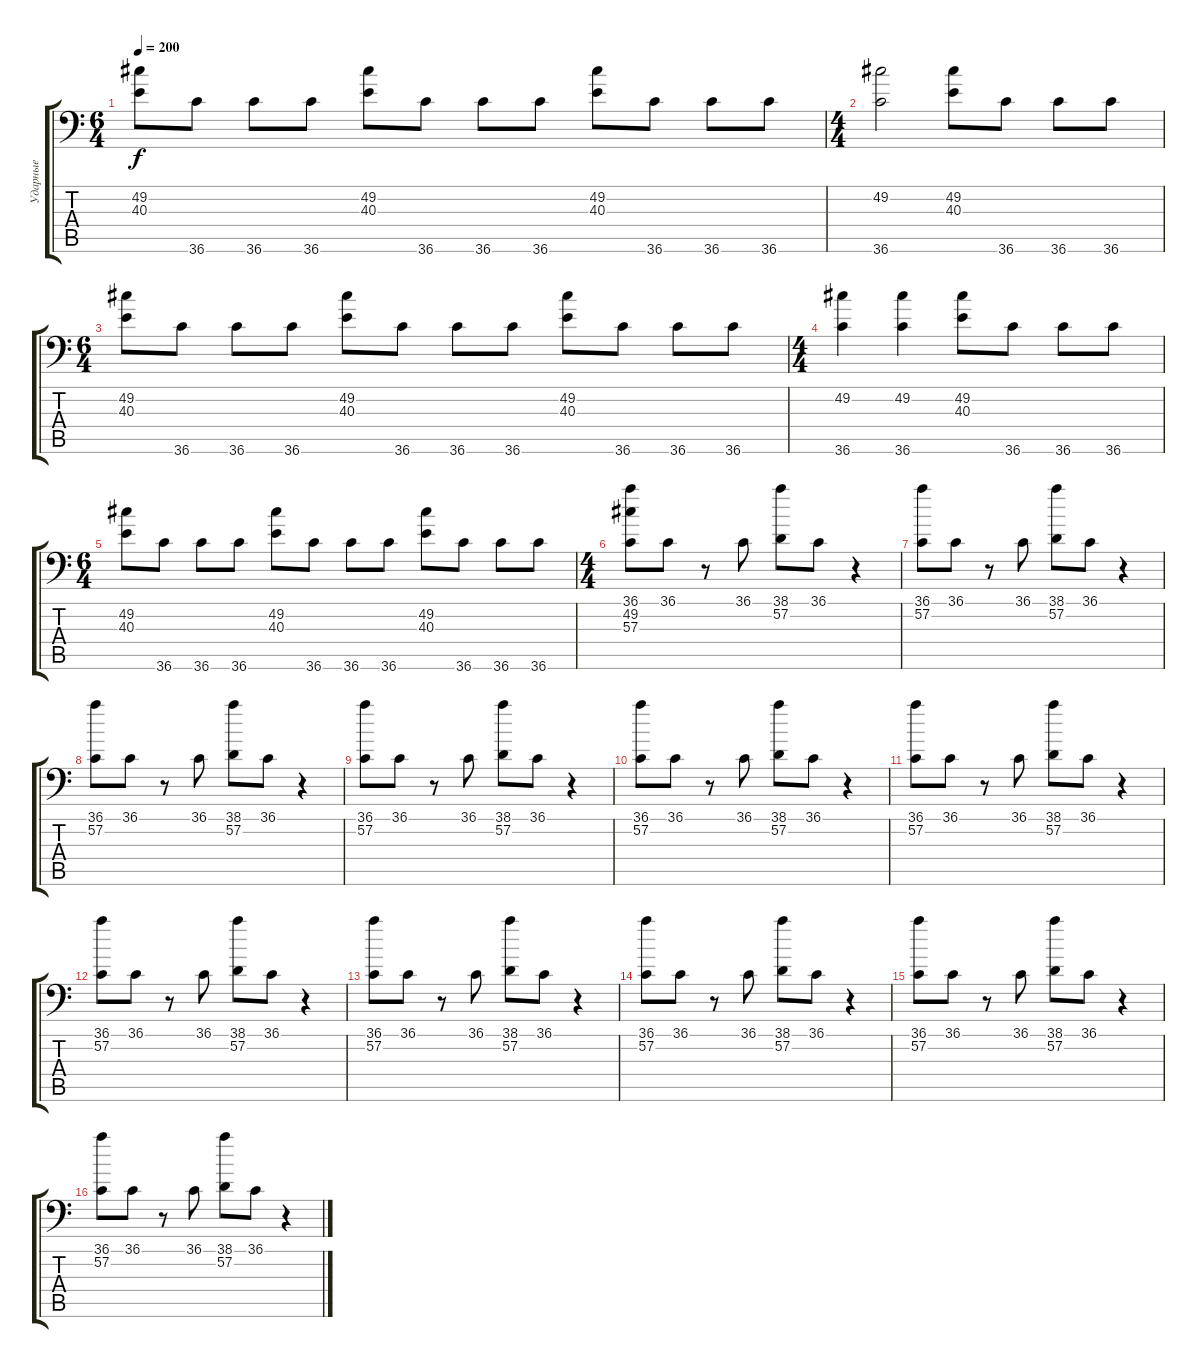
\track ("Ударные" "Ударные") {instrument acousticgrandpiano}
\staff {score tabs}
\tuning (C-1 C-1 C-1 C-1 C-1 C-1) {hide}
\ts (6 4)
\tempo 200
\clef f4
\ks c
(49.2 40.3).8{dy f} 36.6.8 36.6.8 36.6.8 (49.2 40.3).8 36.6.8 36.6.8 36.6.8 (49.2 40.3).8 36.6.8 36.6.8 36.6.8 |
\ts (4 4)
(49.2 36.6).2 (49.2 40.3).8 36.6.8 36.6.8 36.6.8 |
\ts (6 4)
(49.2 40.3).8 36.6.8 36.6.8 36.6.8 (49.2 40.3).8 36.6.8 36.6.8 36.6.8 (49.2 40.3).8 36.6.8 36.6.8 36.6.8 |
\ts (4 4)
(49.2 36.6).4 (49.2 36.6).4 (49.2 40.3).8 36.6.8 36.6.8 36.6.8 |
\ts (6 4)
(49.2 40.3).8 36.6.8 36.6.8 36.6.8 (49.2 40.3).8 36.6.8 36.6.8 36.6.8 (49.2 40.3).8 36.6.8 36.6.8 36.6.8 |
\ts (4 4)
(36.1 49.2 57.3).8 36.1.8 r.8 36.1.8 (38.1 57.2).8 36.1.8 r.4 |
(36.1 57.2).8 36.1.8 r.8 36.1.8 (38.1 57.2).8 36.1.8 r.4 |
(36.1 57.2).8 36.1.8 r.8 36.1.8 (38.1 57.2).8 36.1.8 r.4 |
(36.1 57.2).8 36.1.8 r.8 36.1.8 (38.1 57.2).8 36.1.8 r.4 |
(36.1 57.2).8 36.1.8 r.8 36.1.8 (38.1 57.2).8 36.1.8 r.4 |
(36.1 57.2).8 36.1.8 r.8 36.1.8 (38.1 57.2).8 36.1.8 r.4 |
(36.1 57.2).8 36.1.8 r.8 36.1.8 (38.1 57.2).8 36.1.8 r.4 |
(36.1 57.2).8 36.1.8 r.8 36.1.8 (38.1 57.2).8 36.1.8 r.4 |
(36.1 57.2).8 36.1.8 r.8 36.1.8 (38.1 57.2).8 36.1.8 r.4 |
(36.1 57.2).8 36.1.8 r.8 36.1.8 (38.1 57.2).8 36.1.8 r.4 |
(36.1 57.2).8 36.1.8 r.8 36.1.8 (38.1 57.2).8 36.1.8 r.4
